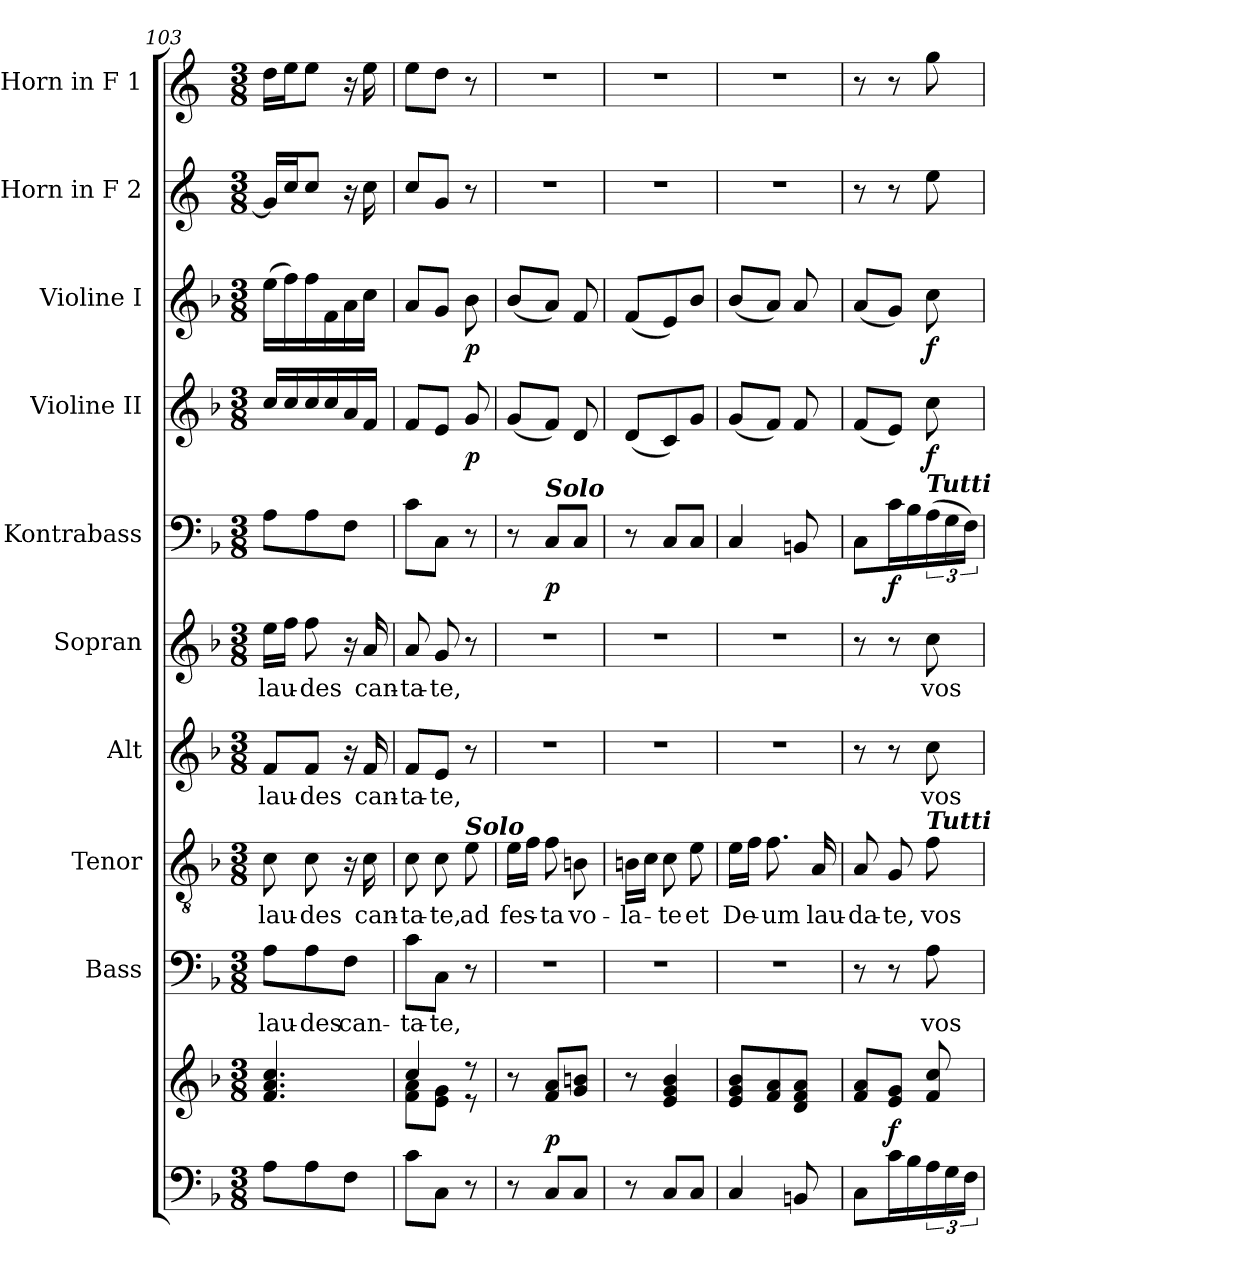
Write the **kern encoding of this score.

**kern	**kern	**dynam	**kern	**text	**kern	**text	**kern	**text	**kern	**text	**kern	**dynam	**kern	**dynam	**kern	**dynam	**kern	**kern
*part10	*part10	*part10	*part9	*part9	*part8	*part8	*part7	*part7	*part6	*part6	*part5	*part5	*part4	*part4	*part3	*part3	*part2	*part1
*staff11	*staff10	*staff10/11	*staff9	*staff9	*staff8	*staff8	*staff7	*staff7	*staff6	*staff6	*staff5	*staff5	*staff4	*staff4	*staff3	*staff3	*staff2	*staff1
*	*	*	*I"Bass	*	*I"Tenor	*	*I"Alt	*	*I"Sopran	*	*I"Kontrabass	*	*I"Violine II	*	*I"Violine I	*	*I"Horn in F 2	*I"Horn in F 1
*	*	*	*I'B.	*	*I'T.	*	*I'A.	*	*I'S.	*	*I'Kb.	*	*I'Vl. II	*	*I'Vl. I	*	*	*
*clefF4	*clefG2	*	*clefF4	*	*clefGv2	*	*clefG2	*	*clefG2	*	*clefF4	*	*clefG2	*	*clefG2	*	*clefG2	*clefG2
*	*	*	*	*	*	*	*	*	*	*	*ITrd7c12	*	*	*	*	*	*ITrd4c7	*ITrd4c7
*k[b-]	*k[b-]	*	*k[b-]	*	*k[b-]	*	*k[b-]	*	*k[b-]	*	*k[b-]	*	*k[b-]	*	*k[b-]	*	*k[b-]	*k[b-]
*F:	*F:	*	*F:	*	*F:	*	*F:	*	*F:	*	*F:	*	*F:	*	*F:	*	*F:	*F:
*M3/8	*M3/8	*	*M3/8	*	*M3/8	*	*M3/8	*	*M3/8	*	*M3/8	*	*M3/8	*	*M3/8	*	*M3/8	*M3/8
=103	=103	=103	=103	=103	=103	=103	=103	=103	=103	=103	=103	=103	=103	=103	=103	=103	=103	=103
!	!	!	!	!LO:LY:b	!	!LO:LY:b	!	!LO:LY:b	!	!LO:LY:b	!	!	!	!	!	!	!	!
8A\L	4.f/ 4.a/ 4.cc/	.	8A\L	lau-	8c\	lau-	8f/L	lau-	16ee\LL	lau-	8AA\L	.	16cc/LL	.	(>16ee\LL	.	16c/LL]	16g\LL
.	.	.	.	.	.	.	.	.	16ff\JJ	.	.	.	16cc/	.	16ff\)	.	16f/J	16a\J
!	!	!	!	!LO:LY:b	!	!LO:LY:b	!	!LO:LY:b	!	!LO:LY:b	!	!	!	!	!	!	!	!
8A\	.	.	8A\	-des	8c\	-des	8f/J	-des	8ff\	-des	8AA\	.	16cc/	.	16ff\	.	8f/J	8a\J
.	.	.	.	.	.	.	.	.	.	.	.	.	16cc/	.	16f\	.	.	.
!	!	!	!	!LO:LY:b	!	!	!	!	!	!	!	!	!	!	!	!	!	!
8F\J	.	.	8F\J	can-	16r	.	16r	.	16r	.	8FF\J	.	16a/	.	16a\	.	16r	16r
!	!	!	!	!	!	!LO:LY:b	!	!LO:LY:b	!	!LO:LY:b	!	!	!	!	!	!	!	!
.	.	.	.	.	16c\	can-	16f/	can-	16a/	can-	.	.	16f/JJ	.	16cc\JJ	.	16f\	16a\
=104	=104	=104	=104	=104	=104	=104	=104	=104	=104	=104	=104	=104	=104	=104	=104	=104	=104	=104
*	*^	*	*	*	*	*	*	*	*	*	*	*	*	*	*	*	*	*
!	!	!	!	!	!LO:LY:b	!	!LO:LY:b	!	!LO:LY:b	!	!LO:LY:b	!	!	!	!	!	!	!	!
8c\L	4cc/	8f\ 8a\L	.	8c\L	-ta-	8c\	-ta-	8f/L	-ta-	8a/	-ta-	8C\L	.	8f/L	.	8a/L	.	8f/L	8a\L
!	!	!	!	!	!LO:LY:b	!	!LO:LY:b	!	!LO:LY:b	!	!LO:LY:b	!	!	!	!	!	!	!	!
8C\J	.	8e\ 8g\J	.	8C\J	-te,	8c\	-te,	8e/J	-te,	8g/	-te,	8CC\J	.	8e/J	.	8g/J	.	8c/J	8g\J
!	!	!	!	!	!	!LO:TX:a:Bi:t=Solo	!	!	!	!	!	!	!	!	!	!	!	!	!
!	!	!	!	!	!	!	!LO:LY:b	!	!	!	!	!	!	!	!LO:DY:b	!	!LO:DY:b	!	!
8r	8r	8r	.	8r	.	8e\	ad	8r	.	8r	.	8r	.	8g/	p	8b-\	p	8r	8r
!!LO:PB:g=z
=105	=105	=105	=105	=105	=105	=105	=105	=105	=105	=105	=105	=105	=105	=105	=105	=105	=105	=105	=105
!	!	!	!	!	!	!	!LO:LY:b	!	!	!	!	!	!	!	!	!	!	!	!
*	*v	*v	*	*	*	*	*	*	*	*	*	*	*	*	*	*	*	*	*
8r	8r	.	4.r	.	16e\LL	fes-	4.r	.	4.r	.	8r	.	(<8g/L	.	(<8b-/L	.	4.r	4.r
.	.	.	.	.	16f\JJ	.	.	.	.	.	.	.	.	.	.	.	.	.
!	!	!	!	!	!	!	!	!	!	!	!LO:TX:a:Bi:t=Solo	!	!	!	!	!	!	!
!	!	!LO:DY:a=2	!	!	!	!LO:LY:b	!	!	!	!	!	!LO:DY:b	!	!	!	!	!	!
8C/L	8f/ 8a/L	p	.	.	8f\	-ta	.	.	.	.	8CC/L	p	8f/J)	.	8a/J)	.	.	.
!	!	!	!	!	!	!LO:LY:b	!	!	!	!	!	!	!	!	!	!	!	!
8C/J	8g/ 8bn/J	.	.	.	8Bn\	vo-	.	.	.	.	8CC/J	.	8d/	.	8f/	.	.	.
=106	=106	=106	=106	=106	=106	=106	=106	=106	=106	=106	=106	=106	=106	=106	=106	=106	=106	=106
!	!	!	!	!	!	!LO:LY:b	!	!	!	!	!	!	!	!	!	!	!	!
8r	8r	.	4.r	.	16Bn\LL	-la-	4.r	.	4.r	.	8r	.	(<8d/L	.	(<8f/L	.	4.r	4.r
.	.	.	.	.	16c\JJ	.	.	.	.	.	.	.	.	.	.	.	.	.
!	!	!	!	!	!	!LO:LY:b	!	!	!	!	!	!	!	!	!	!	!	!
8C/L	4e/ 4g/ 4b-/	.	.	.	8c\	-te	.	.	.	.	8CC/L	.	8c/)	.	8e/)	.	.	.
!	!	!	!	!	!	!LO:LY:b	!	!	!	!	!	!	!	!	!	!	!	!
8C/J	.	.	.	.	8e\	et	.	.	.	.	8CC/J	.	8g/J	.	8b-/J	.	.	.
=107	=107	=107	=107	=107	=107	=107	=107	=107	=107	=107	=107	=107	=107	=107	=107	=107	=107	=107
!	!	!	!	!	!	!LO:LY:b	!	!	!	!	!	!	!	!	!	!	!	!
4C/	8e/ 8g/ 8b-/L	.	4.r	.	16e\LL	De-	4.r	.	4.r	.	4CC/	.	(<8g/L	.	(<8b-/L	.	4.r	4.r
.	.	.	.	.	16f\JJ	.	.	.	.	.	.	.	.	.	.	.	.	.
!	!	!	!	!	!	!LO:LY:b	!	!	!	!	!	!	!	!	!	!	!	!
.	8f/ 8a/	.	.	.	8.f\	-um	.	.	.	.	.	.	8f/J)	.	8a/J)	.	.	.
8BBn/	8d/ 8f/ 8a/J	.	.	.	.	.	.	.	.	.	8BBBn/	.	8f/	.	8a/	.	.	.
!	!	!	!	!	!	!LO:LY:b	!	!	!	!	!	!	!	!	!	!	!	!
.	.	.	.	.	16A/	lau-	.	.	.	.	.	.	.	.	.	.	.	.
=108	=108	=108	=108	=108	=108	=108	=108	=108	=108	=108	=108	=108	=108	=108	=108	=108	=108	=108
!	!	!	!	!	!	!LO:LY:b	!	!	!	!	!	!	!	!	!	!	!	!
8C\L	8f/ 8a/L	.	8r	.	8A/	-da-	8r	.	8r	.	8CC\L	.	(<8f/L	.	(<8a/L	.	8r	8r
!	!	!LO:DY:a=2	!	!	!	!LO:LY:b	!	!	!	!	!	!LO:DY:b	!	!	!	!	!	!
16c\L	8e/ 8g/J	f	8r	.	8G/	-te,	8r	.	8r	.	16C\L	f	8e/J)	.	8g/J)	.	8r	8r
16B-\	.	.	.	.	.	.	.	.	.	.	16BB-\	.	.	.	.	.	.	.
!	!	!	!	!	!	!	!	!	!	!	!LO:TX:a:Bi:t=Tutti	!	!	!	!	!	!	!
!	!	!	!	!	!LO:TX:a:Bi:t=Tutti	!	!	!	!	!	!	!	!	!	!	!	!	!
!	!	!	!	!LO:LY:b	!	!LO:LY:b	!	!LO:LY:b	!	!LO:LY:b	!	!	!	!LO:DY:b	!	!LO:DY:b	!	!
24A\	8f/ 8cc/	.	8A\	vos	8f\	vos	8cc\	vos	8cc\	vos	(>24AA\	.	8cc\	f	8cc\	f	8a\	8cc\
24G\	.	.	.	.	.	.	.	.	.	.	24GG\	.	.	.	.	.	.	.
24F\JJ	.	.	.	.	.	.	.	.	.	.	24FF\JJ)	.	.	.	.	.	.	.
=	=	=	=	=	=	=	=	=	=	=	=	=	=	=	=	=	=	=
*-	*-	*-	*-	*-	*-	*-	*-	*-	*-	*-	*-	*-	*-	*-	*-	*-	*-	*-
